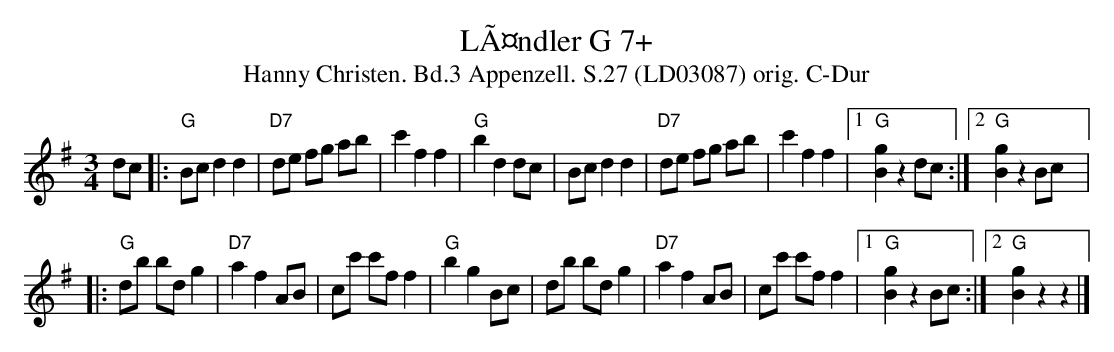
X:1
T:LÃ¤ndler G 7+
T:Hanny Christen. Bd.3 Appenzell. S.27 (LD03087) orig. C-Dur
M:3/4
L:1/8
K:Gmaj
dc |: "G"Bc d2 d2 | "D7"de fg ab | c'2 f2 f2 | "G"b2 d2 dc | \
Bc d2 d2 | "D7"de fg ab | c'2 f2 f2 |1 "G"[Bg]2 z2 dc :|2 "G"[gB]2 z2 Bc |:
"G"db bd g2 | "D7"a2 f2 AB | cc' c'f f2 | "G"b2 g2 Bc | \
db bd g2 | "D7"a2 f2 AB | cc' c'f f2 |1 "G"[gB]2 z2 Bc :|2 "G"[Bg]2 z2 z2 |]
